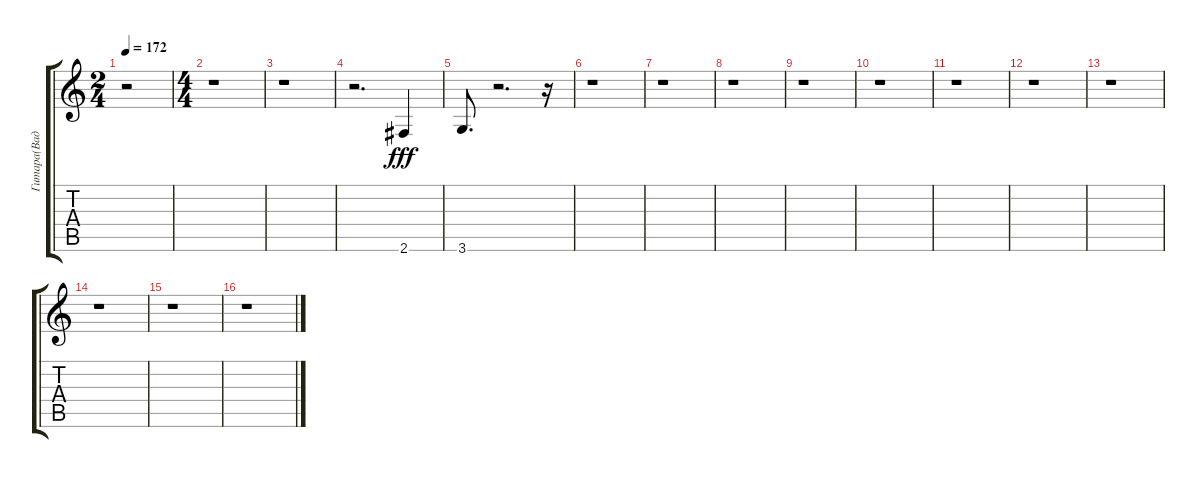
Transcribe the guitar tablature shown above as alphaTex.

\track ("Гитара(Вадим)" "Гитара(Вад") {instrument distortionguitar}
\staff {score tabs}
\tuning (E4 B3 G3 D3 A2 E2) {hide}
\ts (2 4)
\tempo 172
\clef g2
\ks c
r.2{dy f} |
\ts (4 4)
r.1 |
r.1 |
r.2{d} 2.6.4{dy fff} |
3.6.8{d} r.2{d} r.16 |
r.1 |
r.1 |
r.1 |
r.1 |
r.1 |
r.1 |
r.1 |
r.1 |
r.1 |
r.1 |
r.1
